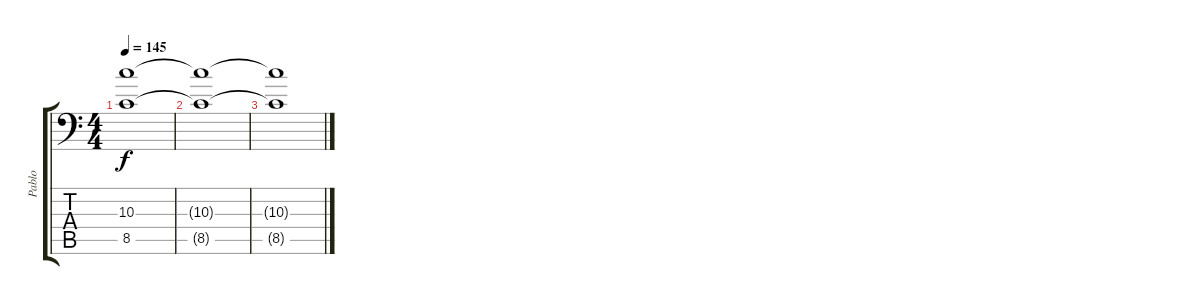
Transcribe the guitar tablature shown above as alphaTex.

\track ("Pablo" "Pablo") {instrument distortionguitar}
\staff {score tabs}
\tuning (B3 Gb3 D3 A2 E2 A1) {hide}
\ts (4 4)
\tempo 145
\clef f4
\ks c
(10.3{t} 8.5{t}).1{dy f} |
(10.3{t} 8.5{t}).1 |
(10.3{t} 8.5{t}).1
